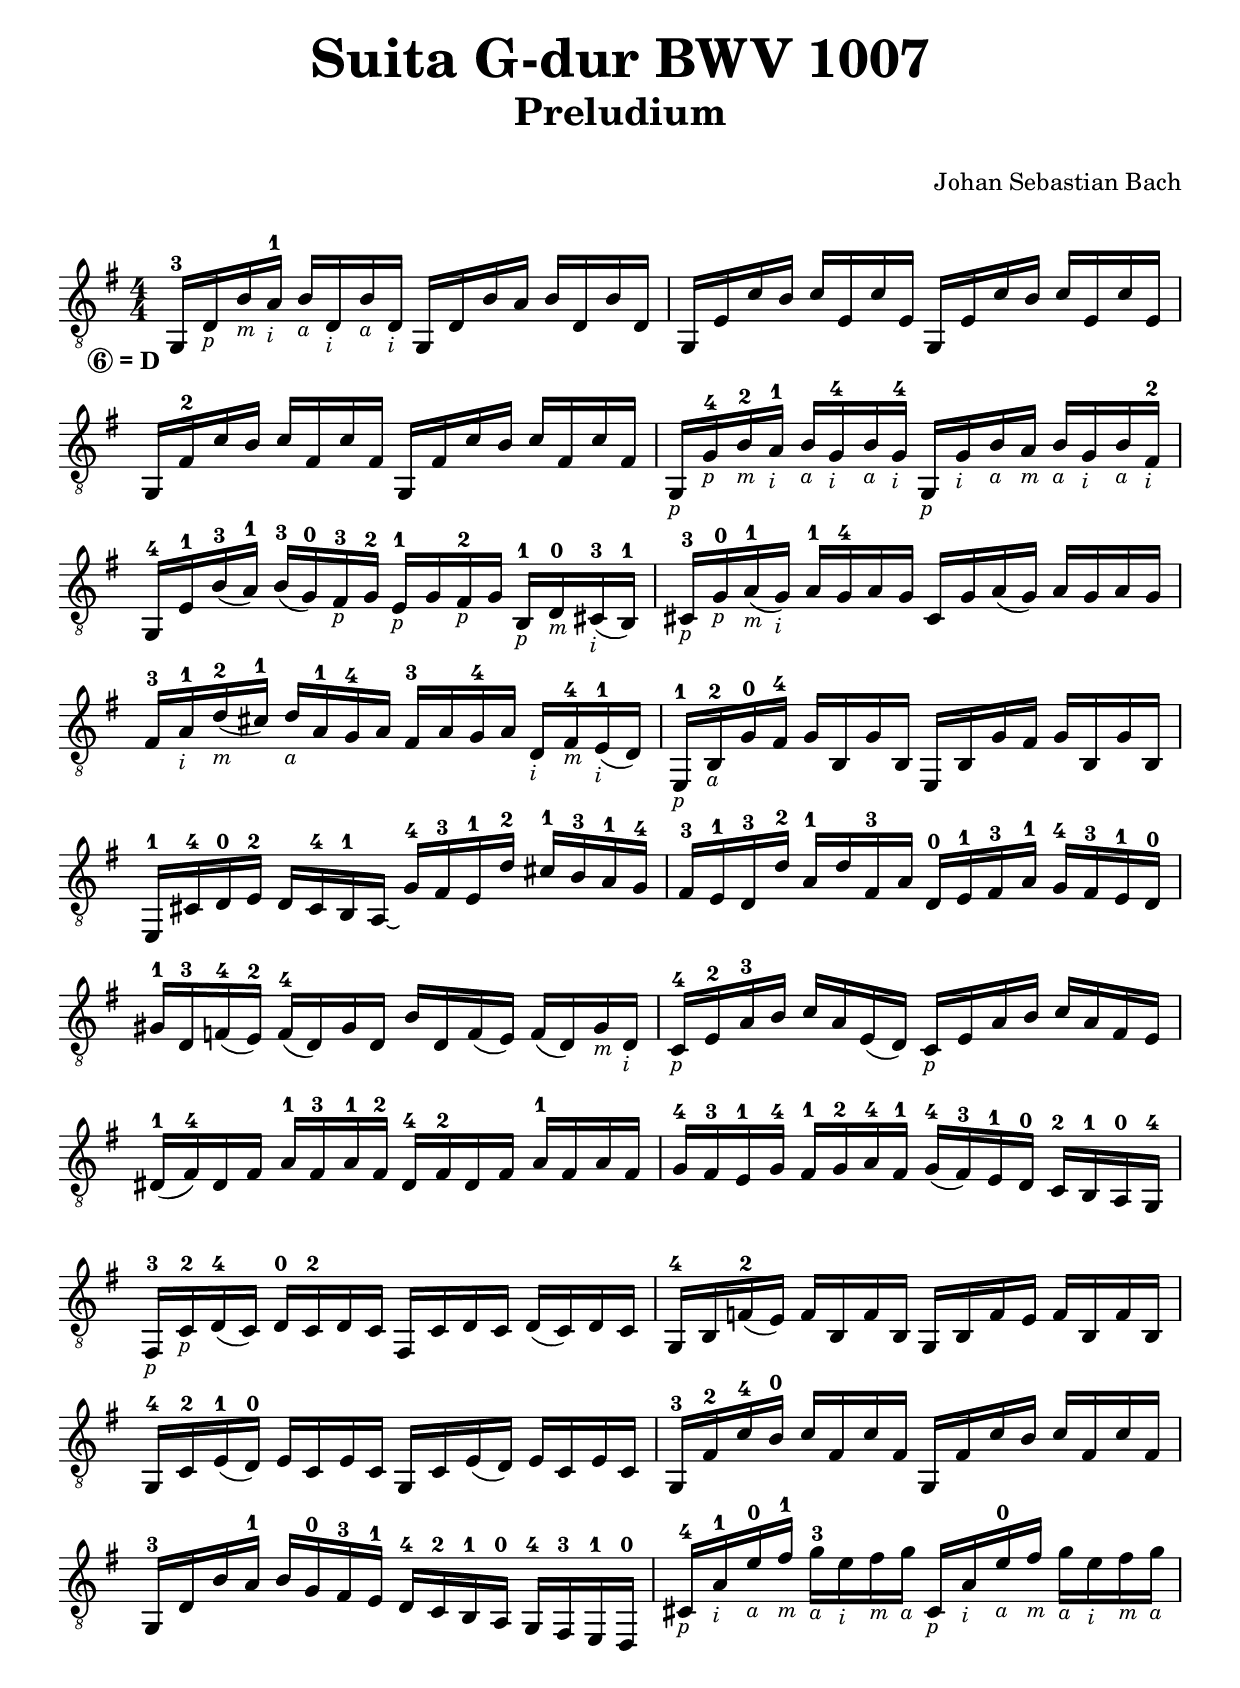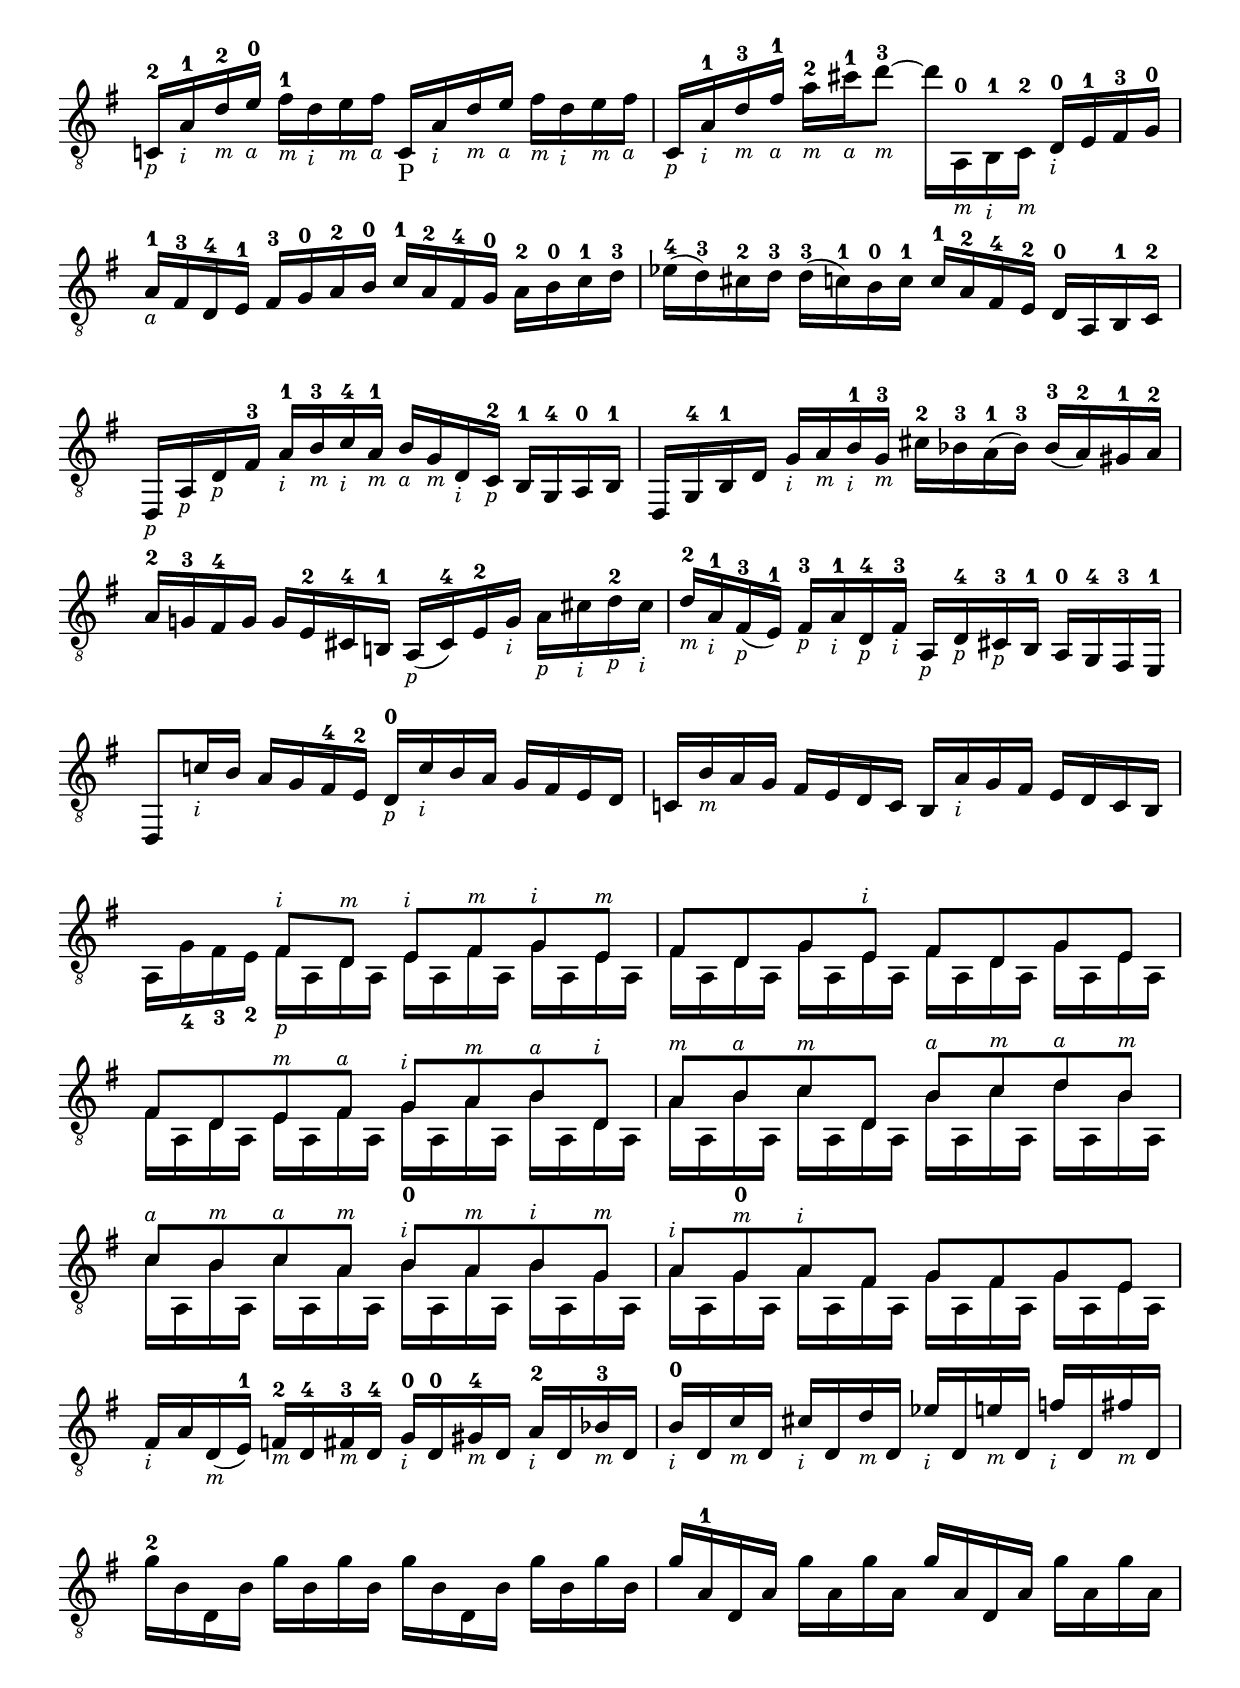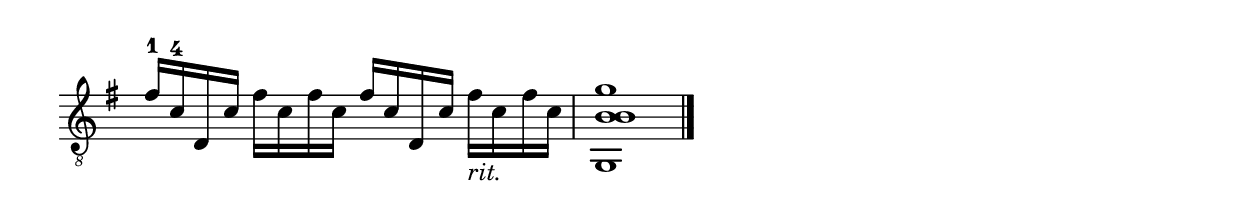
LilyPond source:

\version "2.19.80"


%\version "2.12.0"
\include "deutsch.ly"

#(ly:set-option 'point-and-click #t)
#(set-global-staff-size 18)




\layout  {
	indent = #0
	\context {
      \Score 
        \remove "Bar_number_engraver" 
        \override TextSpanner  #'(bound-details left stencil-align-dir-y) = #0
      }
    \context {
      \Lyrics
          \consists "Bar_engraver"
          \consists "Separating_line_group_engraver"
          \override BarLine #'transparent = ##f
      }
    \context {
        \Staff
          \override TimeSignature #'style = #'numbered
          \override StringNumber #'font-size = #-3
          \override Fingering #'font-size = #-3
          \override VerticalAxisGroup #'minimum-Y-extent = #'(0.5 . 3)  
          \override TextSpanner  #'(bound-details left stencil-align-dir-y) = #0
%           \override VerticalAxisGroup #'default-staff-staff-spacing
%                 #'basic-distance = #15
      }
}


%############ FINGERING ################
pfi=\markup { \smaller  \italic "p"}
ifi=\markup { \smaller  \italic "i"}
mfi=\markup { \smaller  \italic "m"}
afi=\markup { \smaller  \italic "a"}

aTag = \markup { "" }
half = \markup {\column { "1" \draw-line #'(3 . 0) "2"} }

%######### GUITAR MARKS ######################
SCORDATURE = \markup {
  \general-align #Y #CENTER { \bold { \circle {"6"} "=" "D" } }
}

SCORDATUREg = \markup {
  \general-align #Y #CENTER { \bold { \circle {"5"} "=" "G" } }
}

SCORDATUREais = \markup {
  \general-align #Y #CENTER { \bold { \circle {"2"} "=" "ais" } }
}

SCORDATUREdONE = \markup {
  \general-align #Y #CENTER { \bold { \circle {"1"} "=" "d" } }
}


%########### ARTICULATION #################
lvSempre = \markup { \italic "lasciar vibrare sempre"}
Lv = \markup { \italic "L.v."}
gliss = \markup { \italic \bold \teeny "gliss."}
dolce = \markup { \italic "dolce"}
loco = \markup { \italic "loco"}
pocometal = \markup { \italic "poco metallico"}
sim = \markup { \italic "sim."}
decisio = \markup { \italic "decisio"}
lantano = \markup{ \italic "lantano" }
sonoro = \markup{ \italic "sonoro" }
sulpont = \markup{ \italic "sul pont." }
moltoSonoro = \markup{ \italic "molto sonoro" }
naturale = \markup{ \italic "naturale" }
ord = \markup{ \italic "ord." }
marcatoIlBasso = \markup{ \italic "marcato il basso" }
semprePizz = \markup{ \italic "sempre pizz." }
% pizz = \markup{ \italic "pizz." }
pizz = #(define-music-function (parser location nouse) (string?)
  #{
    \override TextSpanner #'(bound-details centre text) = \markup { \italic "pizz. " } 
  #}
  )
tamburomil = \markup{ \italic "tamburo militare" }
vibrAlaBlues = \markup{ \italic { \column {"vibrato" "ala" "blues" }}}

leggiero = \markup{ \bold \italic "leggiero" }
agitato = \markup{ \bold \italic "agitato" }
calmo = \markup{ \bold \italic "calmo" }
rit = \markup{ \italic "rit." }

%################ DYNAMICS #######################
crescpocpoc = \markup { \italic "c r e s c e n d o   p o c o   a   p o c o"}
meno = \markup { \italic "meno"}
repalninente = \markup { \italic "repetare ad libitum al niente"}
ritmolto = \markup { \italic "molto rit."}
cresc = \markup { \italic "cresc."}

%################# TWEAKERS ####################
MvTx = #(define-music-function (parser location xy) (pair?)
  #{
    \once \override TextScript #'extra-offset = #$xy
  #}
  )
    
MvTxAll = #(define-music-function (parser location xy) (pair?)
  #{
    \override TextScript #'extra-offset = #$xy
  #}
  )

MvFi = #(define-music-function (parser location xy) (pair?)
  #{
    \once \override Fingering #'extra-offset = #$xy
  #}
  )  
  
MvFiAll = #(define-music-function (parser location xy) (pair?)
  #{
    \override Fingering #'extra-offset = #$xy
  #}
  )
  
MvStr = #(define-music-function (parser location xy) (pair?)
  #{
    \once \override StringNumber #'extra-offset = #$xy
  #}
  )  

MvStrAll = #(define-music-function (parser location xy) (pair?)
  #{
    \override StringNumber #'extra-offset = #$xy
  #}
  )  

%½
fat = #(define-music-function (parser location ft xy) (string? pair?)
#{
    \once \override TextScript #'extra-offset = #$xy
    (markup (#:line (#:bold ft ) )
  #}
  )  


arrow = \markup {
    \postscript #"
  0.2 setlinewidth
  -0.6 0.5 moveto
  0.4 1.5 lineto
  1.4 0.5 lineto
  stroke
  "
}

arrowBack = \markup {
    \postscript #"
  0.2 setlinewidth
  -0.6 1.5 moveto
  0.4 0.5 lineto
  1.4 1.5 lineto
  stroke
  "
}


%%% FLAMENCO
% Finger stroke symbols
strokeUp = \markup { \postscript #"
  0.1     setlinewidth
  0.5 0   moveto
  0.5 2   lineto
  0.2 1.4 lineto
  0.5 2   moveto
  0.8 1.4 lineto
  stroke
"}

strokeDown = \markup { \postscript #"
  0.1     setlinewidth
  0.5 2   moveto
  0.5 0   lineto
  0.2 0.6 lineto
  0.5 0   moveto
  0.8 0.6 lineto
  stroke
"}
% Golpe symbol
golpe = \markup { \postscript #"
  0.2 setlinewidth
  0 0 moveto
  1 0 lineto
  1 1 lineto
  stroke
  "\postscript #"
  0.1       setlinewidth
  -0.6 -0.1  moveto
  -0.6  1.0 lineto
  0.5  1.0 lineto
  stroke
"}
% Strokes for all fingers
pUp   = \markup { \column { \pfi \line { \strokeUp }}}
pDown = \markup { \column { \pfi \line { \strokeDown }}}
iUp   = \markup { \column { \ifi \line { \strokeUp }}}
iDown = \markup { \column { \ifi \line { \strokeDown }}}
mUp   = \markup { \column { \mfi \line { \strokeUp }}}
mDown = \markup { \column { \mfi \line { \strokeDown }}}
aUp   = \markup { \column { \afi \line { \strokeUp }}}
aDown = \markup { \column { \afi \line { \strokeDown }}}
xUp   = \markup { \column { \small x \line { \strokeUp }}}
xDown = \markup { \column { \small x \line { \strokeDown }}}

tambMil = \markup {
  \postscript #"
  0.2 setlinewidth
  0 -1 moveto
  3 1 lineto
  9 1 lineto
  stroke
  "\postscript #"
  0.2 setlinewidth
  -0.5 1 moveto
  2.5 -1 lineto
  8.5 -1 lineto
  stroke
  "
}

tambMilShort = \markup {
  \postscript #"
  0.2 setlinewidth
  0 -1 moveto
  3 1 lineto
  4 1 lineto
  stroke
  "\postscript #"
  0.2 setlinewidth
  -0.5 1 moveto
  2.5 -1 lineto
  3.5 -1 lineto
  stroke
  "
}

\paper {
  %after-title-space = 1.5\cm
  %head-separation = 0\cm
  %page-top-space = 0\cm
  bottom-margin = 1\cm
  left-margin = 1\cm
  right-margin = 1\cm
  %line-width = 18 \cm
  paper-size = "a4"
  top-margin = 1\cm
  %ragged-last-bottom = ##f
  ragged-bottom = ##f
  %annotate-spacing = ##t
  ragged-last = ##f
  ragged-right = ##f
  print-page-number = ##f
  between-system-padding = #6  %add space above and below

}


#(set-global-staff-size 21)


\header {
  title = \markup  \center-column { \fontsize #3 {"Suita G-dur BWV 1007" } "Preludium" " "}
  composer = \markup \center-column { "Johan Sebastian Bach" " " }
}




\score {

  \new Staff {
    \set Staff.midiInstrument="acoustic guitar (nylon)"
    \override Staff.NoteCollision #'merge-differently-headed = ##t
    \override Staff.Stem #'length-fraction = #1.2
    \time 4/4
    \key g \major
    \clef "G_8"
    \relative c {
      \once \override TextScript #'extra-offset = #'(-7 . 1)
      g16-3 _\SCORDATURE d'-\pfi h'-\mfi a-1-\ifi h-\afi d,-\ifi h'-\afi d,-\ifi g, d' h' a h d, h' d,      | % 1
      g, e' c' h c e, c' e, g, e' c' h c e, c' e,      | % 2
      g, fis'-2 c' h c fis, c' fis, g, fis' c' h c fis, c' fis,      | % 3
      g,-\pfi g'-4-\pfi h-2-\mfi a-1-\ifi h-\afi g-4-\ifi h-\afi g-4-\ifi g,-\pfi g'-\ifi h-\afi a-\mfi h-\afi g-\ifi h-\afi fis-2-\ifi      | % 4
      g,-4 e'-1 h'-3( a)-1 h-3( g)-0 fis-3-\pfi g-2 e-1-\pfi g fis-2-\pfi g h,-1-\pfi d-0-\mfi cis-3-\ifi( h)-1      | % 5
      cis-3-\pfi g'-0-\pfi a-1-\mfi( g)-\ifi a-1 g-4 a g cis, g' a( g) a g a g      | % 6
      fis-3 a-1-\ifi d-2-\mfi( cis)-1 d-\afi a-1 g-4 a fis-3 a g-4 a d,-\ifi fis-4-\mfi e-1-\ifi( d)      | % 7
      e,-1-\pfi h'-2-\afi g'-0 fis-4 g h, g' h, e, h' g' fis g h, g' h,      | % 8
      e,-1 cis'-4 d-0 e-2 d cis-4 h-1 a \laissezVibrer g'-4 fis-3 e-1 d'-2 cis-1 h-3 a-1 g-4      | % 9
      fis-3 e-1 d-3 d'-2 a-1 d fis,-3 a d,-0 e-1 fis-3 a-1 g-4 fis-3 e-1 d-0      | % 10
      gis-1 d-3 f-4( e)-2 f-4( d) gis d h' d, f( e) f( d) gis-\mfi d-\ifi      | % 11
      c-4-\pfi e-2 a-3 h c a e( d) c-\pfi e a h c a fis e      | % 12
      dis-1( fis)-4 dis fis a-1 fis-3 a-1 fis-2 dis-4 fis-2 dis fis a-1 fis a fis      | % 13
      g-4 fis-3 e-1 g-4 fis-1 g-2 a-4 fis-1 g-4( fis)-3 e-1 d-0 c-2 h-1 a-0 g-4      | % 14
      fis-3-\pfi c'-2-\pfi d-4( c) d-0 c-2 d c fis, c' d c d( c) d c      | % 15
      g-4 h f'-2( e) f h, f' h, g h f' e f h, f' h,      | % 16
      g-4 c-2 e-1( d)-0 e c e c g c e( d) e c e c      | % 17
      g-3 fis'-2 c'-4 h-0 c fis, c' fis, g, fis' c' h c fis, c' fis,      | % 18
      g,-3 d' h' a-1 h g-0 fis-3 e-1 d-4 c-2 h-1 a-0 g-4 fis-3 e-1 d-0      | % 19
      cis'-4-\pfi a'-1-\ifi e'-0-\afi fis-1-\mfi g-3-\afi e-\ifi fis-\mfi g-\afi cis,,-\pfi a'-\ifi e'-0-\afi fis-\mfi g-\afi e-\ifi fis-\mfi g-\afi      | % 20
      c,,!-2-\pfi a'-1-\ifi d-2-\mfi e-0-\afi fis-1-\mfi d-\ifi e-\mfi fis-\afi c,-"P" a'-\ifi d-\mfi e-\afi fis-\mfi d-\ifi e-\mfi fis-\afi      | % 21
      c,-\pfi a'-1-\ifi d-3-\mfi fis-1-\afi a-2-\mfi cis-1-\afi d8-3-\mfi~ d16 a,,-0-\mfi h-1-\ifi c-2-\mfi d-0-\ifi e-1 fis-3 g-0      | % 22
      a-1-\afi fis-3 d-4 e-1 fis-3 g-0 a-2 h-0 c-1 a-2 fis-4 g-0 a-2 h-0 c-1 d-3      | % 23
      es-4( d)-3 cis-2 d-3 d-3( c)-1 h-0 c-1 c-1 a-2 fis-4 e-2 d-0 a h-1 c-2      | % 24
      d,-\pfi a'-\pfi d-\pfi fis-3 a-1-\ifi h-3-\mfi c-4-\ifi a-1-\mfi h-\afi g-\mfi d-\ifi c-2-\pfi h-1 g-4 a-0 h-1      | % 25
      d, g-4 h-1 d g-\ifi a-\mfi h-1-\ifi g-3-\mfi cis-2 b-3 a-1( b)-3 b-3( a)-2 gis-1 a-2      | % 26
      a-2 g!-3 fis-4 g g e-2 cis-4 h!-1 a-\pfi( cis)-4 e-2 g-\ifi a-\pfi cis-\ifi d-2-\pfi cis-\ifi      | % 27
      d-2-\mfi a-1-\ifi fis-3-\pfi(e)-1 fis-3-\pfi a-1-\ifi d,-4-\pfi fis-3-\ifi a,-\pfi d-4-\pfi cis-3-\pfi h-1 a-0 g-4 fis-3 e-1      | % 28
      d8 c''!16-\ifi h a g fis-4 e-2 d-0-\pfi c'-\ifi h a g fis e d      | % 29
      c! h'-\mfi a g fis e d c h a'-\ifi g fis e d c h      | % 30
      << { s4 fis'8-\ifi d-\mfi e-\ifi fis-\mfi g-\ifi e-\mfi | % 31
           fis d g e-\ifi fis d g e | % 32
           fis d e-\mfi fis-\afi g-\ifi a-\mfi h-\afi d,-\ifi | % 33
           a'-\mfi h-\afi c-\mfi d, h'-\afi c-\mfi d-\afi h-\mfi | % 34
           c-\afi h-\mfi c-\afi a-\mfi h-\ifi a-\mfi h-\ifi g-\mfi | % 35
           a-\ifi g-\mfi a-\ifi fis g fis g e | % 36
         } \\
         {
      a,16 g'-4 fis-3 e-2 fis-\pfi a, d a e' a, fis' a, g' a, e' a,      | % 31
      fis' a, d a g' a, e' a, fis' a, d a g' a, e' a,      | % 32
      fis' a, d a e' a, fis' a, g'-0 a, a' a, h' a, d a      | % 33
      a' a, h'-0 a, c' a, d a h' a, c' a, d' a, h' a,      | % 34
      c' a, h' a, c' a, a' a, h' a, a' a, h' a, g' a,      | % 35
      a' a, g' a, a' a, fis' a, g' a, fis' a, g' a, e' a,      | % 36
      } >>
      fis'-\ifi a d,-\mfi( e)-1 f-2-\mfi d-4 fis-3-\mfi d-4 g-0-\ifi d-0 gis-4-\mfi d a'-2-\ifi d, b'-3-\mfi d,      | % 37
      h'-0-\ifi d, c'-\mfi d, cis'-\ifi d, d'-\mfi d, es'-\ifi d, e'-\mfi d, f'-\ifi d, fis'-\mfi d,      | % 38
      g'-2 h, d, h' g' h, g' h, g' h, d, h' g' h, g' h,      | % 39
      g' a,-1 d, a' g' a, g' a, g' a, d, a' g' a, g' a,      | % 40
      fis'-1 c-4 d, c' fis c fis c fis c d, c' fis _\rit c fis c      | % 41
      <g, h' h g'>1 \bar "|."
    }

  }

  \midi {
    \context {
      \Score
      tempoWholesPerMinute = #(ly:make-moment 73 4)
    }
  }
  \layout {
    ragged-last = ##t
  }

}




